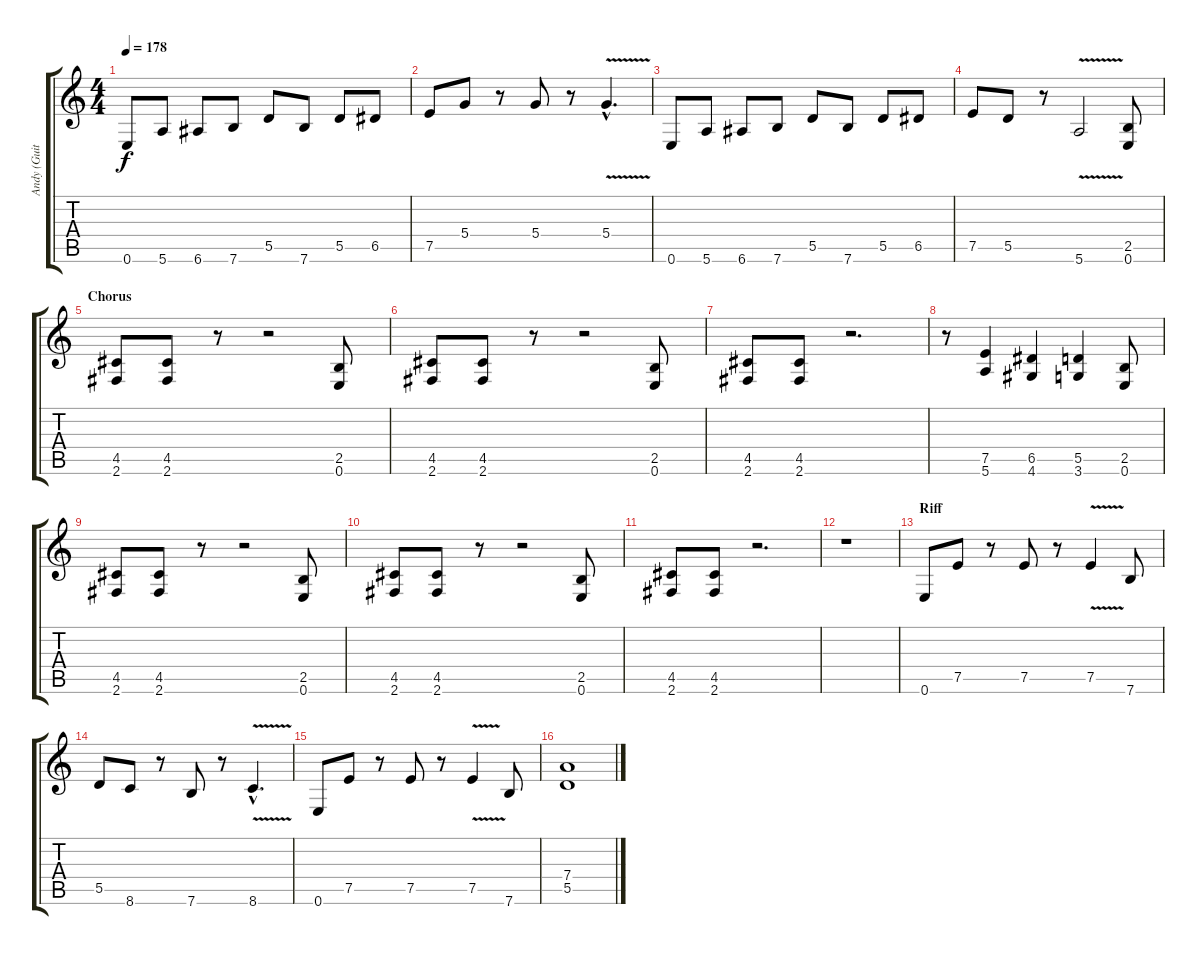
\track ("Andy (Guitar)" "Andy (Guit") {instrument overdrivenguitar}
\staff {score tabs}
\tuning (E4 B3 G3 D3 A2 E2) {hide}
\ts (4 4)
\tempo 178
\clef g2
\ks c
0.6.8{dy f} 5.6.8 6.6.8 7.6.8 5.5.8 7.6.8 5.5.8 6.5.8 |
7.5.8 5.4.8 r.8 5.4.8 r.8 5.4{v hac}.4{d} |
0.6.8 5.6.8 6.6.8 7.6.8 5.5.8 7.6.8 5.5.8 6.5.8 |
7.5.8 5.5.8 r.8 5.6{v}.2 (2.5 0.6).8 |
\section ("" "Chorus")
(4.5 2.6).8 (4.5 2.6).8 r.8 r.2 (2.5 0.6).8 |
(4.5 2.6).8 (4.5 2.6).8 r.8 r.2 (2.5 0.6).8 |
(4.5 2.6).8 (4.5 2.6).8 r.2{d} |
r.8 (7.5 5.6).4 (6.5 4.6).4 (5.5 3.6).4 (2.5 0.6).8 |
(4.5 2.6).8 (4.5 2.6).8 r.8 r.2 (2.5 0.6).8 |
(4.5 2.6).8 (4.5 2.6).8 r.8 r.2 (2.5 0.6).8 |
(4.5 2.6).8 (4.5 2.6).8 r.2{d} |
r.1 |
\section ("" "Riff")
0.6.8 7.5.8 r.8 7.5.8 r.8 7.5{v}.4 7.6.8 |
5.5.8 8.6.8 r.8 7.6.8 r.8 8.6{v hac}.4{d} |
0.6.8 7.5.8 r.8 7.5.8 r.8 7.5{v}.4 7.6.8 |
(7.4 5.5).1
